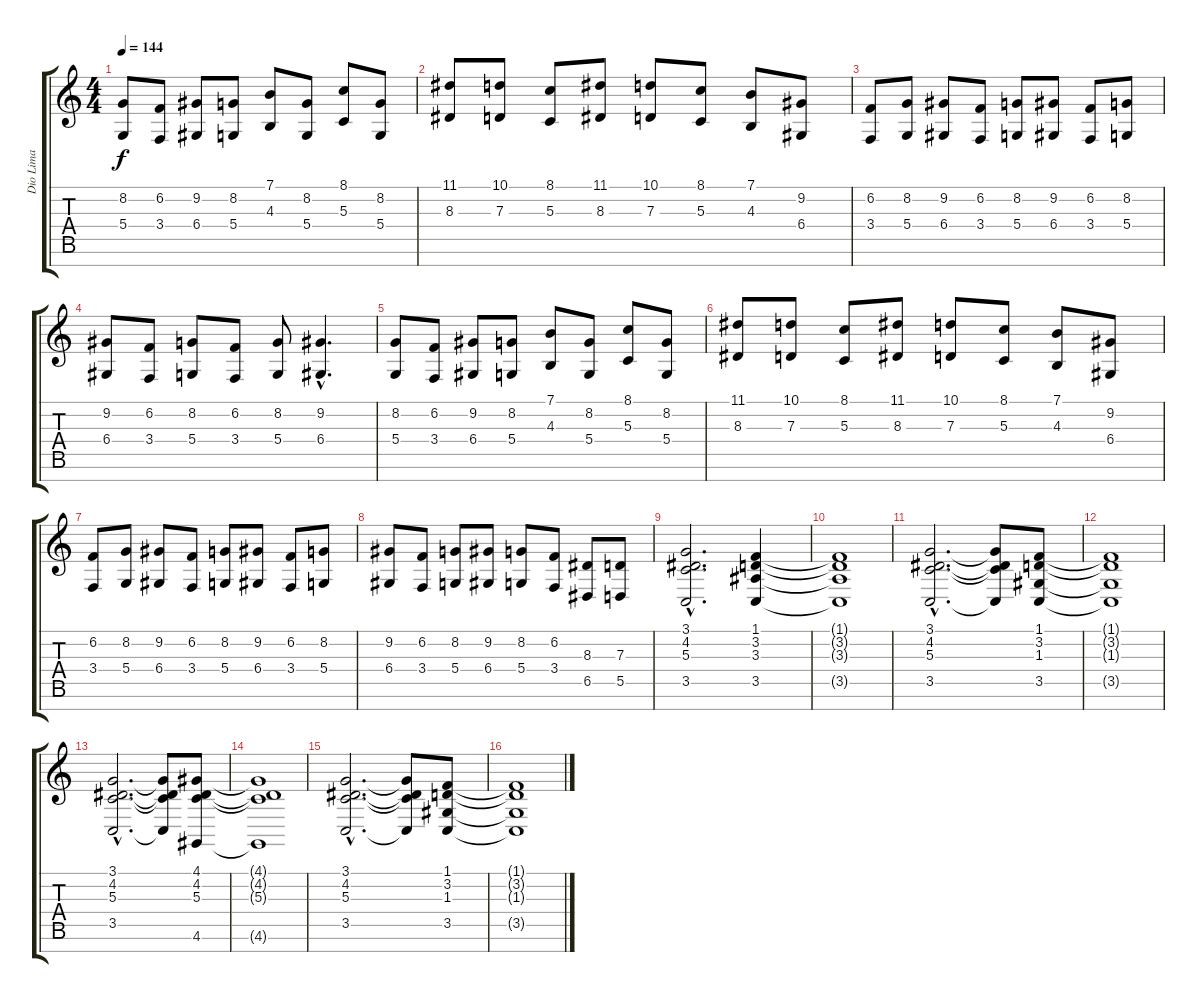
\track ("Dio Lima" "Dio Lima") {instrument electricpiano1}
\staff {score tabs}
\tuning (E4 B3 G3 D3 A2 E2 B1) {hide}
\ts (4 4)
\tempo 144
\clef g2
\ks c
(8.2 5.4).8{dy f instrument stringensemble2} (6.2 3.4).8 (9.2 6.4).8 (8.2 5.4).8 (7.1 4.3).8 (8.2 5.4).8 (8.1 5.3).8 (8.2 5.4).8 |
(11.1 8.3).8 (10.1 7.3).8 (8.1 5.3).8 (11.1 8.3).8 (10.1 7.3).8 (8.1 5.3).8 (7.1 4.3).8 (9.2 6.4).8 |
(6.2 3.4).8 (8.2 5.4).8 (9.2 6.4).8 (6.2 3.4).8 (8.2 5.4).8 (9.2 6.4).8 (6.2 3.4).8 (8.2 5.4).8 |
(9.2 6.4).8 (6.2 3.4).8 (8.2 5.4).8 (6.2 3.4).8 (8.2 5.4).8 (9.2{hac} 6.4{hac}).4{d} |
(8.2 5.4).8{instrument stringensemble2} (6.2 3.4).8 (9.2 6.4).8 (8.2 5.4).8 (7.1 4.3).8 (8.2 5.4).8 (8.1 5.3).8 (8.2 5.4).8 |
(11.1 8.3).8 (10.1 7.3).8 (8.1 5.3).8 (11.1 8.3).8 (10.1 7.3).8 (8.1 5.3).8 (7.1 4.3).8 (9.2 6.4).8 |
(6.2 3.4).8 (8.2 5.4).8 (9.2 6.4).8 (6.2 3.4).8 (8.2 5.4).8 (9.2 6.4).8 (6.2 3.4).8 (8.2 5.4).8 |
(9.2 6.4).8 (6.2 3.4).8 (8.2 5.4).8 (9.2 6.4).8 (8.2 5.4).8 (6.2 3.4).8 (8.3 6.5).8 (7.3 5.5).8 |
(3.1{hac} 4.2{hac} 5.3{hac} 3.5{hac}).2{d} (1.1 3.2 3.3 3.5).4 |
(1.1{t} 3.2{t} 3.3{t} 3.5{t}).1 |
(3.1{hac} 4.2{hac} 5.3{hac} 3.5{hac}).2{d instrument stringensemble2} (3.1{t} 4.2{t} 5.3{t} 3.5{t}).8 (1.1 3.2 1.3 3.5).8 |
(1.1{t} 3.2{t} 1.3{t} 3.5{t}).1 |
(3.1{hac} 4.2{hac} 5.3{hac} 3.5{hac}).2{d} (3.1{t} 4.2{t} 5.3{t} 3.5{t}).8 (4.1 4.2 5.3 4.6).8 |
(4.1{t} 4.2{t} 5.3{t} 4.6{t}).1 |
(3.1{hac} 4.2{hac} 5.3{hac} 3.5{hac}).2{d} (3.1{t} 4.2{t} 5.3{t} 3.5{t}).8 (1.1 3.2 1.3 3.5).8 |
(1.1{t} 3.2{t} 1.3{t} 3.5{t}).1
